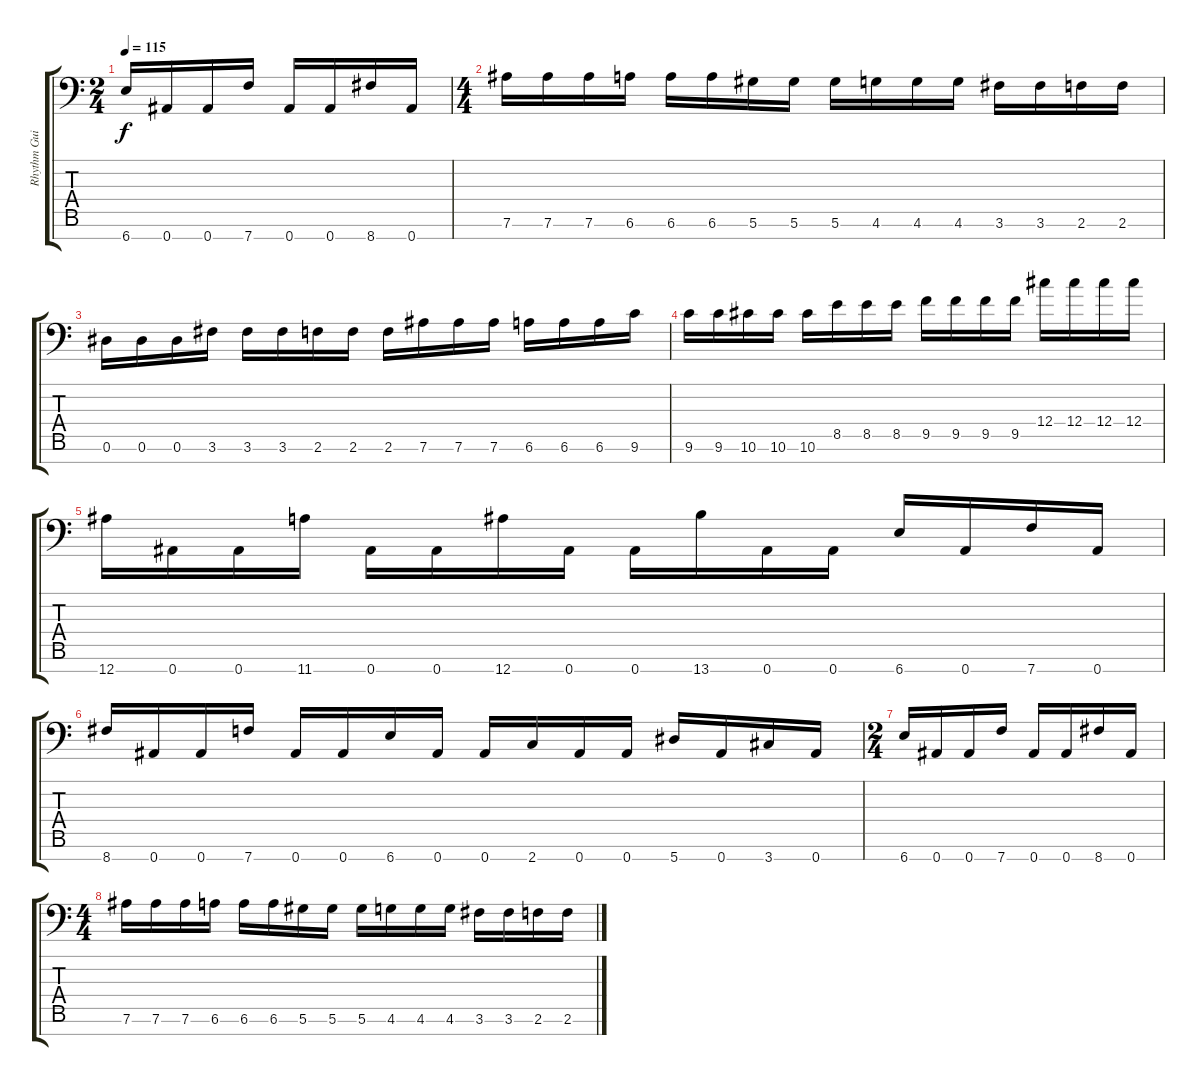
\track ("Rhythm Guitar Left" "Rhythm Gui") {instrument distortionguitar}
\staff {score tabs}
\tuning (Eb4 Bb3 Gb3 Db3 Ab2 Eb2 Bb1) {hide}
\ts (2 4)
\tempo 115
\clef f4
\ks c
6.7.16{dy f} 0.7.16 0.7.16 7.7.16 0.7.16 0.7.16 8.7.16 0.7.16 |
\ts (4 4)
7.6.16 7.6.16 7.6.16 6.6.16 6.6.16 6.6.16 5.6.16 5.6.16 5.6.16 4.6.16 4.6.16 4.6.16 3.6.16 3.6.16 2.6.16 2.6.16 |
0.6.16 0.6.16 0.6.16 3.6.16 3.6.16 3.6.16 2.6.16 2.6.16 2.6.16 7.6.16 7.6.16 7.6.16 6.6.16 6.6.16 6.6.16 9.6.16 |
9.6.16 9.6.16 10.6.16 10.6.16 10.6.16 8.5.16 8.5.16 8.5.16 9.5.16 9.5.16 9.5.16 9.5.16 12.4.16 12.4.16 12.4.16 12.4.16 |
12.7.16 0.7.16 0.7.16 11.7.16 0.7.16 0.7.16 12.7.16 0.7.16 0.7.16 13.7.16 0.7.16 0.7.16 6.7.16 0.7.16 7.7.16 0.7.16 |
8.7.16 0.7.16 0.7.16 7.7.16 0.7.16 0.7.16 6.7.16 0.7.16 0.7.16 2.7.16 0.7.16 0.7.16 5.7.16 0.7.16 3.7.16 0.7.16 |
\ts (2 4)
6.7.16 0.7.16 0.7.16 7.7.16 0.7.16 0.7.16 8.7.16 0.7.16 |
\ts (4 4)
7.6.16 7.6.16 7.6.16 6.6.16 6.6.16 6.6.16 5.6.16 5.6.16 5.6.16 4.6.16 4.6.16 4.6.16 3.6.16 3.6.16 2.6.16 2.6.16
